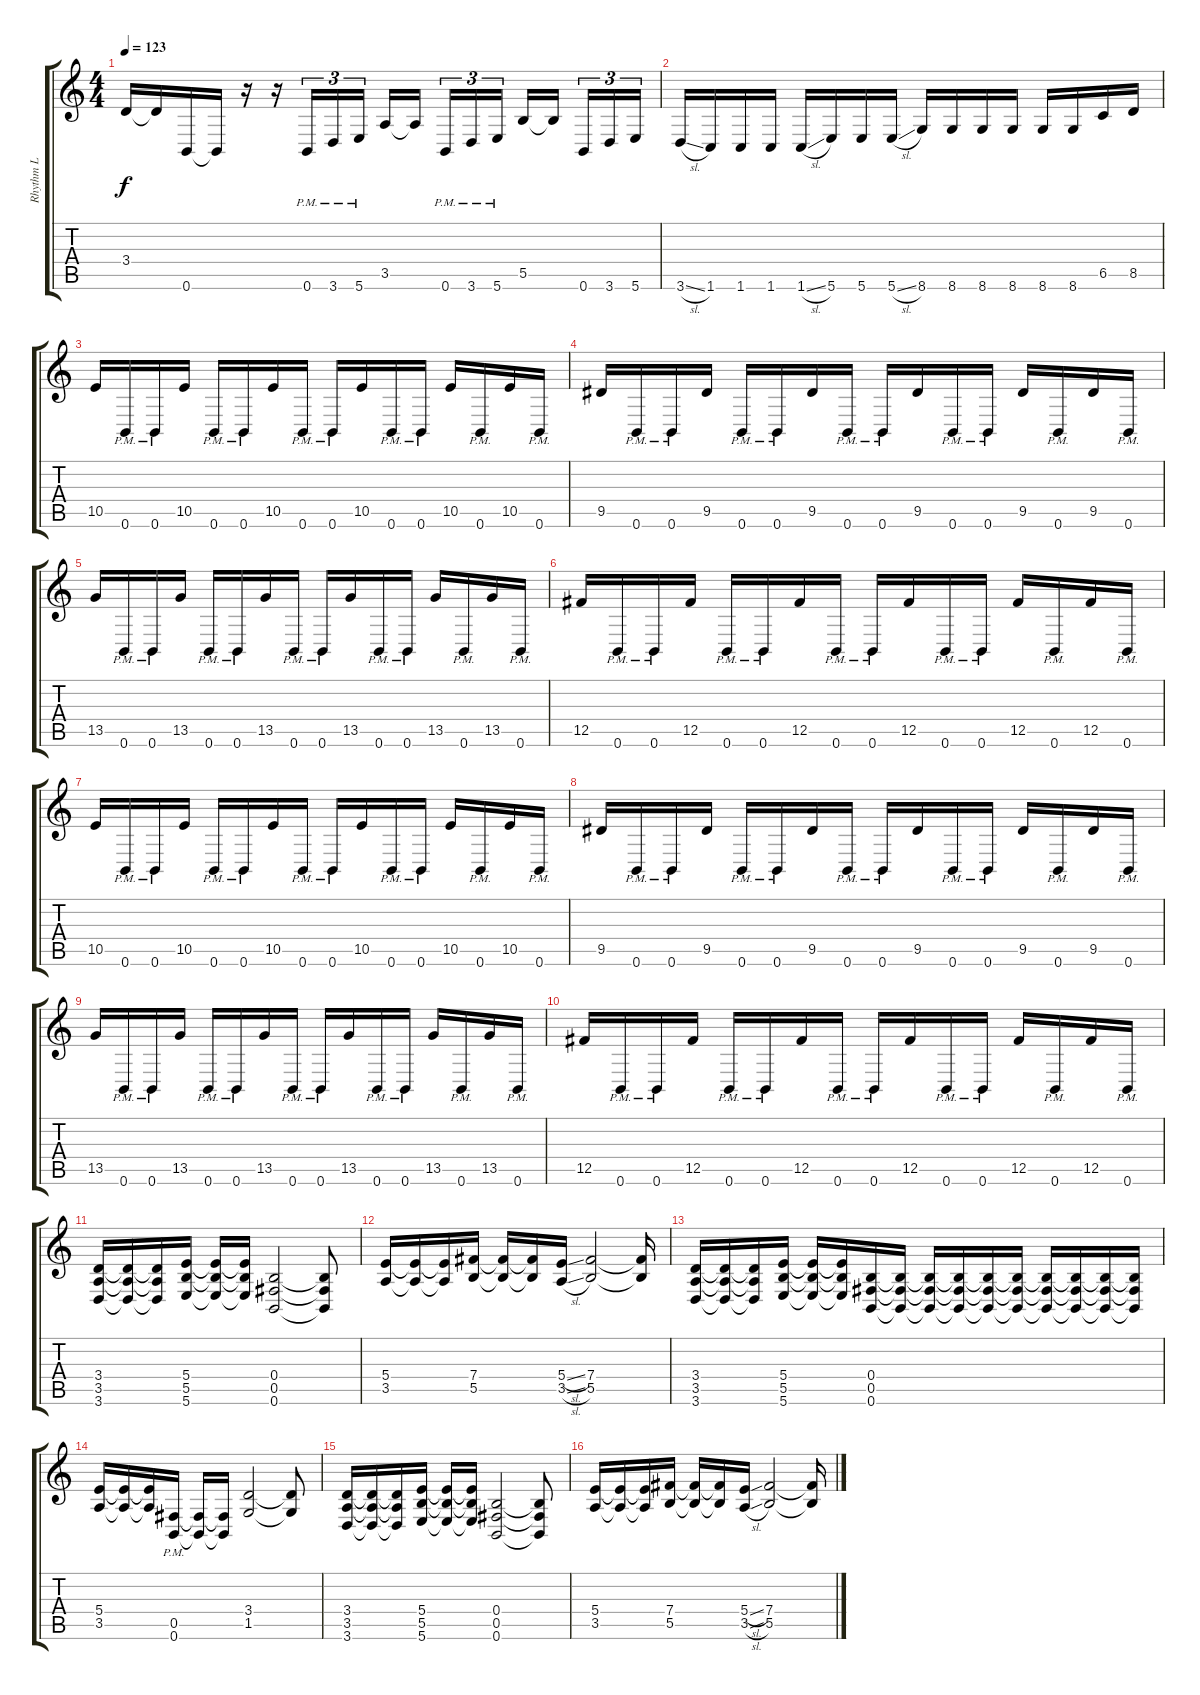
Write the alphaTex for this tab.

\track ("Rhythm L" "Rhythm L") {instrument distortionguitar}
\staff {score tabs}
\tuning (Db4 Ab3 E3 B2 Gb2 B1) {hide}
\ts (4 4)
\tempo 123
\clef g2
\ks c
3.4.16{dy f} 3.4{t}.16 0.6.16 0.6{t}.16 r.16 r.16 0.6{pm}.16{tu (3 2)} 3.6{pm}.16{tu (3 2)} 5.6{pm}.16{tu (3 2)} 3.5.16 3.5{t}.16{beam splitsecondary} 0.6{pm}.16{tu (3 2)} 3.6{pm}.16{tu (3 2)} 5.6{pm}.16{tu (3 2)} 5.5.16 5.5{t}.16{beam splitsecondary} 0.6.16{tu (3 2)} 3.6.16{tu (3 2)} 5.6.16{tu (3 2)} |
3.6{sl}.16 1.6.16 1.6.16 1.6.16 1.6{sl}.16 5.6.16 5.6.16 5.6{sl}.16 8.6.16 8.6.16 8.6.16 8.6.16 8.6.16 8.6.16 6.5.16 8.5.16 |
10.5.16 0.6{pm}.16 0.6{pm}.16 10.5.16 0.6{pm}.16 0.6{pm}.16 10.5.16 0.6{pm}.16 0.6{pm}.16 10.5.16 0.6{pm}.16 0.6{pm}.16 10.5.16 0.6{pm}.16 10.5.16 0.6{pm}.16 |
9.5.16 0.6{pm}.16 0.6{pm}.16 9.5.16 0.6{pm}.16 0.6{pm}.16 9.5.16 0.6{pm}.16 0.6{pm}.16 9.5.16 0.6{pm}.16 0.6{pm}.16 9.5.16 0.6{pm}.16 9.5.16 0.6{pm}.16 |
13.5.16 0.6{pm}.16 0.6{pm}.16 13.5.16 0.6{pm}.16 0.6{pm}.16 13.5.16 0.6{pm}.16 0.6{pm}.16 13.5.16 0.6{pm}.16 0.6{pm}.16 13.5.16 0.6{pm}.16 13.5.16 0.6{pm}.16 |
12.5.16 0.6{pm}.16 0.6{pm}.16 12.5.16 0.6{pm}.16 0.6{pm}.16 12.5.16 0.6{pm}.16 0.6{pm}.16 12.5.16 0.6{pm}.16 0.6{pm}.16 12.5.16 0.6{pm}.16 12.5.16 0.6{pm}.16 |
10.5.16 0.6{pm}.16 0.6{pm}.16 10.5.16 0.6{pm}.16 0.6{pm}.16 10.5.16 0.6{pm}.16 0.6{pm}.16 10.5.16 0.6{pm}.16 0.6{pm}.16 10.5.16 0.6{pm}.16 10.5.16 0.6{pm}.16 |
9.5.16 0.6{pm}.16 0.6{pm}.16 9.5.16 0.6{pm}.16 0.6{pm}.16 9.5.16 0.6{pm}.16 0.6{pm}.16 9.5.16 0.6{pm}.16 0.6{pm}.16 9.5.16 0.6{pm}.16 9.5.16 0.6{pm}.16 |
13.5.16 0.6{pm}.16 0.6{pm}.16 13.5.16 0.6{pm}.16 0.6{pm}.16 13.5.16 0.6{pm}.16 0.6{pm}.16 13.5.16 0.6{pm}.16 0.6{pm}.16 13.5.16 0.6{pm}.16 13.5.16 0.6{pm}.16 |
12.5.16 0.6{pm}.16 0.6{pm}.16 12.5.16 0.6{pm}.16 0.6{pm}.16 12.5.16 0.6{pm}.16 0.6{pm}.16 12.5.16 0.6{pm}.16 0.6{pm}.16 12.5.16 0.6{pm}.16 12.5.16 0.6{pm}.16 |
(3.4 3.5 3.6).16 (3.4{t} 3.5{t} 3.6{t}).16 (3.4{t} 3.5{t} 3.6{t}).16 (5.4 5.5 5.6).16 (5.4{t} 5.5{t} 5.6{t}).16 (5.4{t} 5.5{t} 5.6{t}).16 (0.4 0.5 0.6).2 (0.4{t} 0.5{t} 0.6{t}).8 |
(5.4 3.5).16 (5.4{t} 3.5{t}).16 (5.4{t} 3.5{t}).16 (7.4 5.5).16 (7.4{t} 5.5{t}).16 (7.4{t} 5.5{t}).16 (5.4{sl} 3.5{sl}).16 (7.4 5.5).2 (7.4{t} 5.5{t}).16 |
(3.4 3.5 3.6).16 (3.4{t} 3.5{t} 3.6{t}).16 (3.4{t} 3.5{t} 3.6{t}).16 (5.4 5.5 5.6).16 (5.4{t} 5.5{t} 5.6{t}).16 (5.4{t} 5.5{t} 5.6{t}).16 (0.4 0.5 0.6).16 (0.4{t} 0.5{t} 0.6{t}).16 (0.4{t} 0.5{t} 0.6{t}).16 (0.4{t} 0.5{t} 0.6{t}).16 (0.4{t} 0.5{t} 0.6{t}).16 (0.4{t} 0.5{t} 0.6{t}).16 (0.4{t} 0.5{t} 0.6{t}).16 (0.4{t} 0.5{t} 0.6{t}).16 (0.4{t} 0.5{t} 0.6{t}).16 (0.4{t} 0.5{t} 0.6{t}).16 |
(5.4 3.5).16 (5.4{t} 3.5{t}).16 (5.4{t} 3.5{t}).16 (0.5{pm} 0.6{pm}).16 (0.5{t} 0.6{t}).16 (0.5{t} 0.6{t}).16 (3.4 1.5).2 (3.4{t} 1.5{t}).8 |
(3.4 3.5 3.6).16 (3.4{t} 3.5{t} 3.6{t}).16 (3.4{t} 3.5{t} 3.6{t}).16 (5.4 5.5 5.6).16 (5.4{t} 5.5{t} 5.6{t}).16 (5.4{t} 5.5{t} 5.6{t}).16 (0.4 0.5 0.6).2 (0.4{t} 0.5{t} 0.6{t}).8 |
(5.4 3.5).16 (5.4{t} 3.5{t}).16 (5.4{t} 3.5{t}).16 (7.4 5.5).16 (7.4{t} 5.5{t}).16 (7.4{t} 5.5{t}).16 (5.4{sl} 3.5{sl}).16 (7.4 5.5).2 (7.4{t} 5.5{t}).16
